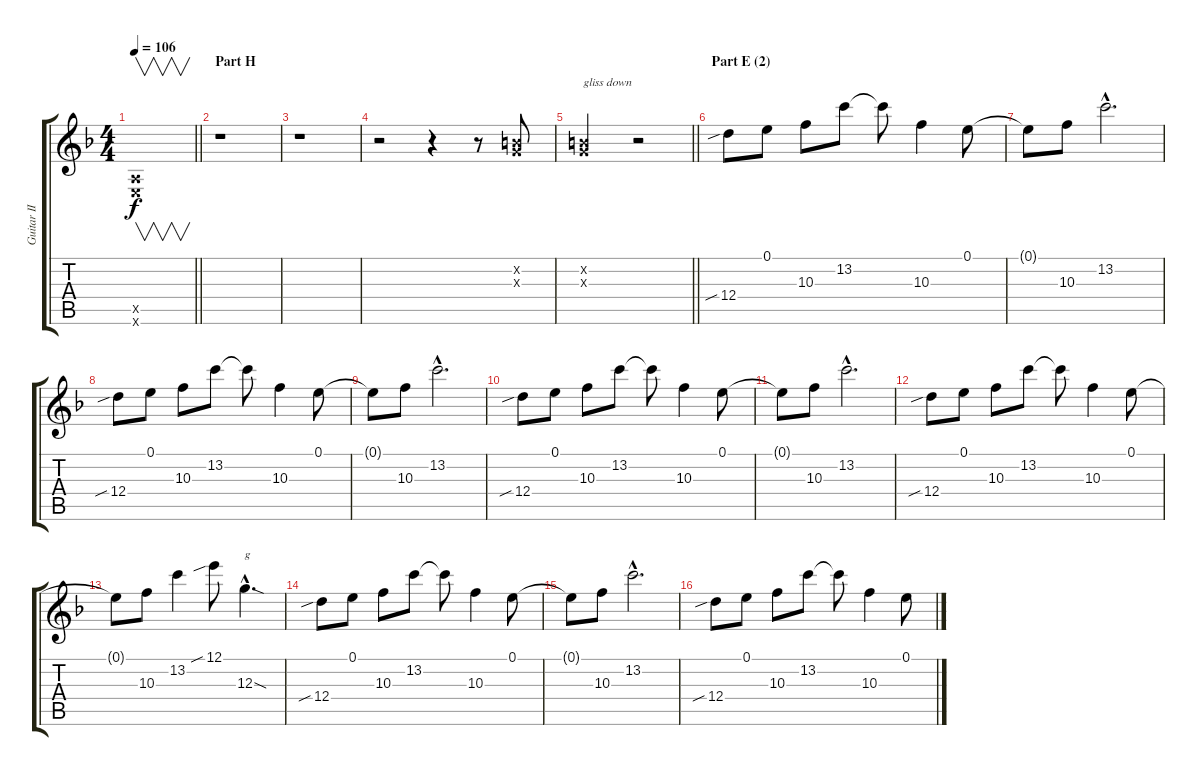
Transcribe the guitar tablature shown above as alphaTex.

\track ("Guitar II (Sugizo)" "Guitar II ") {instrument distortionguitar}
\staff {score tabs}
\tuning (E4 B3 G3 D3 A2 E2) {hide}
\ts (4 4)
\tempo 106
\clef g2
\barLineRight lightlight
\ks f
(0.5{x} 0.6{x}).1{v dy f} |
\section ("" "Part H")
r.1 |
r.1 |
r.2 r.4 r.8 (0.2{x} 0.3{x}).8 |
\barLineRight lightlight
(0.2{x} 0.3{x}).2{txt "gliss down"} r.2 |
\section ("" "Part E (2)")
12.4{sib}.8 0.1.8 10.3.8 13.2.8 13.2{t}.8 10.3.4 0.1.8 |
0.1{t}.8 10.3.8 13.2{hac}.2{d} |
12.4{sib}.8 0.1.8 10.3.8 13.2.8 13.2{t}.8 10.3.4 0.1.8 |
0.1{t}.8 10.3.8 13.2{hac}.2{d} |
12.4{sib}.8 0.1.8 10.3.8 13.2.8 13.2{t}.8 10.3.4 0.1.8 |
0.1{t}.8 10.3.8 13.2{hac}.2{d} |
12.4{sib}.8 0.1.8 10.3.8 13.2.8 13.2{t}.8 10.3.4 0.1.8 |
0.1{t}.8 10.3.8 13.2.4 12.1{sib}.8 12.3{sod hac}.4{d txt "g"} |
12.4{sib}.8 0.1.8 10.3.8 13.2.8 13.2{t}.8 10.3.4 0.1.8 |
0.1{t}.8 10.3.8 13.2{hac}.2{d} |
12.4{sib}.8 0.1.8 10.3.8 13.2.8 13.2{t}.8 10.3.4 0.1.8
